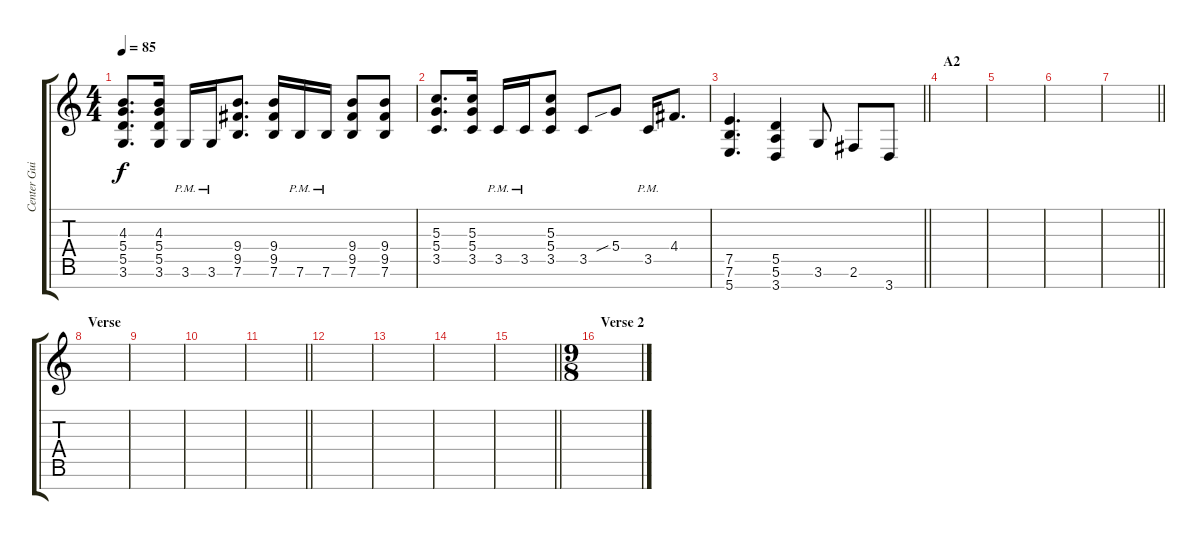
\track ("Center Guitar" "Center Gui") {instrument distortionguitar}
\staff {score tabs}
\tuning (E4 B3 G3 D3 A2 E2 B1) {hide}
\ts (4 4)
\tempo 85
\clef g2
\ks c
(4.3 5.4 5.5 3.6).8{d dy f} (4.3 5.4 5.5 3.6).16 3.6{pm}.16 3.6{pm}.16 (9.4 9.5 7.6).8{d} (9.4 9.5 7.6).16 7.6{pm}.16 7.6{pm}.16 (9.4 9.5 7.6).8 (9.4 9.5 7.6).8 |
(5.3 5.4 3.5).8{d} (5.3 5.4 3.5).16 3.5{pm}.16 3.5{pm}.16 (5.3 5.4 3.5).8 3.5.8 5.4{sib}.8 3.5{pm}.16 4.4.8{d} |
\barLineRight lightlight
(7.5 7.6 5.7).4{d} (5.5 5.6 3.7).4 3.6.8 2.6.8 3.7.8 |
\section ("" "A2")
|
|
|
\barLineRight lightlight
|
\section ("" "Verse")
|
|
|
\barLineRight lightlight
|
|
|
|
\barLineRight lightlight
|
\ts (9 8)
\section ("" "Verse 2")
